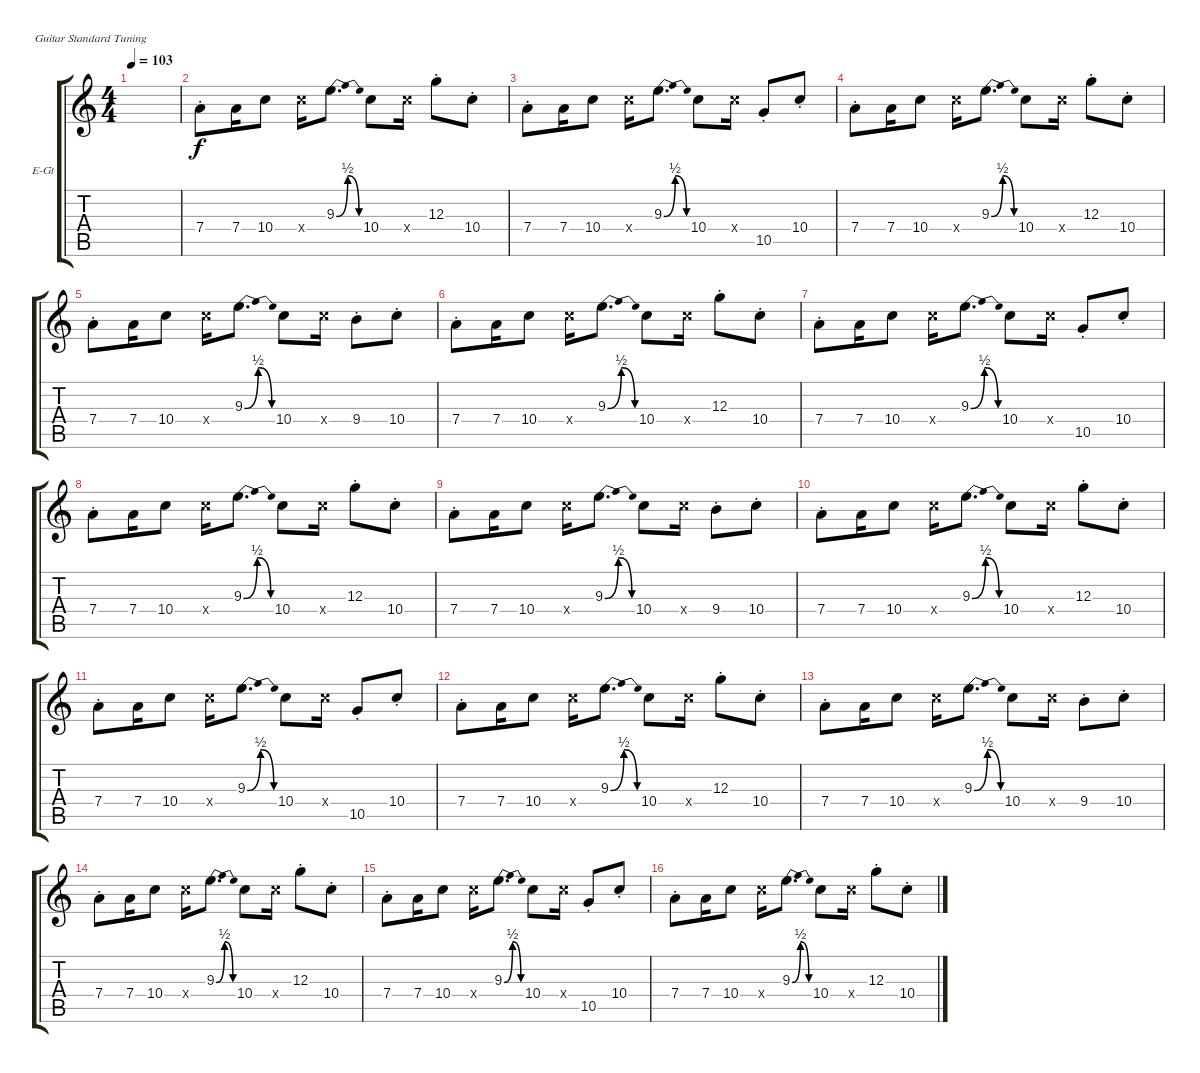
\bracketExtendMode groupsimilarinstruments
\firstSystemTrackNameOrientation horizontal
\otherSystemsTrackNameOrientation horizontal
\track ("Electric Guitar" "E-Gt") {instrument electricguitarclean}
\staff {score tabs}
\tuning (E4 B3 G3 D3 A2 E2)
\ts (4 4)
\tempo 103
\clef g2
\ks c
|
7.4{st}.8 7.4.16 10.4.8 10.4{x}.16 9.3{be (bendrelease 18.599999999999998 0 21 2 37.8 2 41.4 0)}.8{d} 10.4.8 10.4{x}.16 12.3{st}.8 10.4{st}.8 |
7.4{st}.8 7.4.16 10.4.8 10.4{x}.16 9.3{be (bendrelease 18.599999999999998 0 21 2 37.8 2 41.4 0)}.8{d} 10.4.8 10.4{x}.16 10.5{st}.8 10.4{st}.8 |
7.4{st}.8 7.4.16 10.4.8 10.4{x}.16 9.3{be (bendrelease 18.599999999999998 0 21 2 37.8 2 41.4 0)}.8{d} 10.4.8 10.4{x}.16 12.3{st}.8 10.4{st}.8 |
7.4{st}.8 7.4.16 10.4.8 10.4{x}.16 9.3{be (bendrelease 18.599999999999998 0 21 2 37.8 2 41.4 0)}.8{d} 10.4.8 10.4{x}.16 9.4{st}.8 10.4{st}.8 |
7.4{st}.8 7.4.16 10.4.8 10.4{x}.16 9.3{be (bendrelease 18.599999999999998 0 21 2 37.8 2 41.4 0)}.8{d} 10.4.8 10.4{x}.16 12.3{st}.8 10.4{st}.8 |
7.4{st}.8 7.4.16 10.4.8 10.4{x}.16 9.3{be (bendrelease 18.599999999999998 0 21 2 37.8 2 41.4 0)}.8{d} 10.4.8 10.4{x}.16 10.5{st}.8 10.4{st}.8 |
7.4{st}.8 7.4.16 10.4.8 10.4{x}.16 9.3{be (bendrelease 18.599999999999998 0 21 2 37.8 2 41.4 0)}.8{d} 10.4.8 10.4{x}.16 12.3{st}.8 10.4{st}.8 |
7.4{st}.8 7.4.16 10.4.8 10.4{x}.16 9.3{be (bendrelease 18.599999999999998 0 21 2 37.8 2 41.4 0)}.8{d} 10.4.8 10.4{x}.16 9.4{st}.8 10.4{st}.8 |
7.4{st}.8 7.4.16 10.4.8 10.4{x}.16 9.3{be (bendrelease 18.599999999999998 0 21 2 37.8 2 41.4 0)}.8{d} 10.4.8 10.4{x}.16 12.3{st}.8 10.4{st}.8 |
7.4{st}.8 7.4.16 10.4.8 10.4{x}.16 9.3{be (bendrelease 18.599999999999998 0 21 2 37.8 2 41.4 0)}.8{d} 10.4.8 10.4{x}.16 10.5{st}.8 10.4{st}.8 |
7.4{st}.8 7.4.16 10.4.8 10.4{x}.16 9.3{be (bendrelease 18.599999999999998 0 21 2 37.8 2 41.4 0)}.8{d} 10.4.8 10.4{x}.16 12.3{st}.8 10.4{st}.8 |
7.4{st}.8 7.4.16 10.4.8 10.4{x}.16 9.3{be (bendrelease 18.599999999999998 0 21 2 37.8 2 41.4 0)}.8{d} 10.4.8 10.4{x}.16 9.4{st}.8 10.4{st}.8 |
7.4{st}.8 7.4.16 10.4.8 10.4{x}.16 9.3{be (bendrelease 18.599999999999998 0 21 2 37.8 2 41.4 0)}.8{d} 10.4.8 10.4{x}.16 12.3{st}.8 10.4{st}.8 |
7.4{st}.8 7.4.16 10.4.8 10.4{x}.16 9.3{be (bendrelease 18.599999999999998 0 21 2 37.8 2 41.4 0)}.8{d} 10.4.8 10.4{x}.16 10.5{st}.8 10.4{st}.8 |
7.4{st}.8 7.4.16 10.4.8 10.4{x}.16 9.3{be (bendrelease 18.599999999999998 0 21 2 37.8 2 41.4 0)}.8{d} 10.4.8 10.4{x}.16 12.3{st}.8 10.4{st}.8
